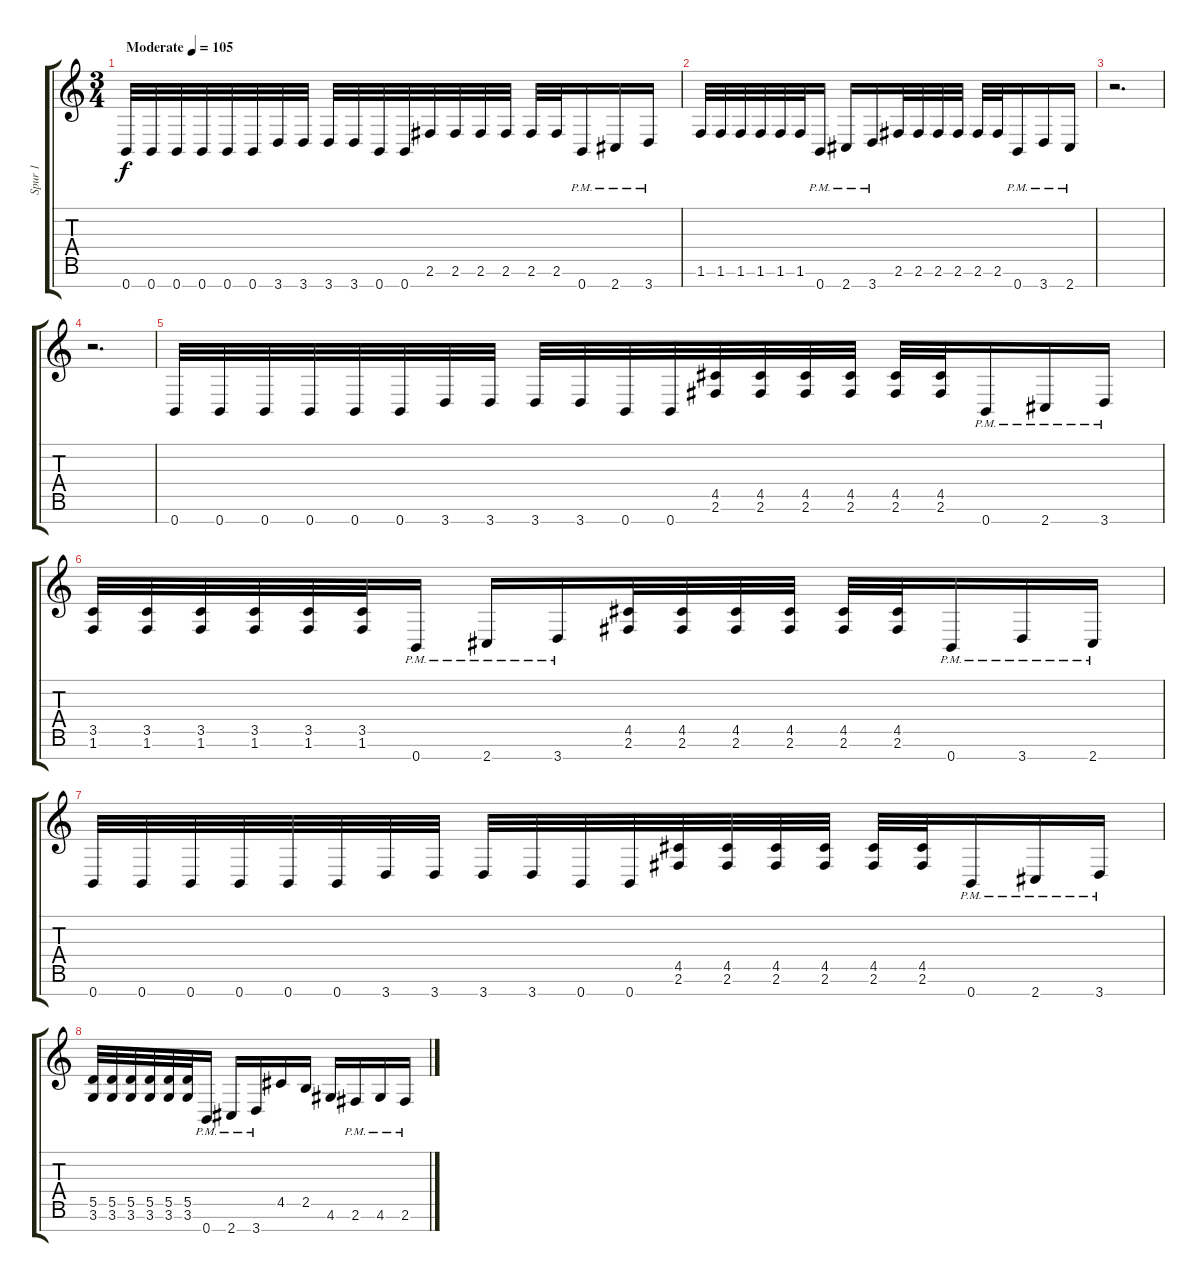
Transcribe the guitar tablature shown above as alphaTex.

\track ("Spur 1" "Spur 1") {instrument distortionguitar}
\staff {score tabs}
\tuning (E4 B3 G3 D3 A2 E2 B1) {hide}
\ts (3 4)
\tempo (105 "Moderate")
\clef g2
\ks c
0.7.32{dy f instrument distortionguitar} 0.7.32 0.7.32 0.7.32 0.7.32 0.7.32 3.7.32 3.7.32 3.7.32 3.7.32 0.7.32 0.7.32 2.6.32 2.6.32 2.6.32 2.6.32 2.6.32 2.6.32 0.7{pm}.16 2.7{pm}.16 3.7{pm}.16 |
1.6.32 1.6.32 1.6.32 1.6.32 1.6.32 1.6.32 0.7{pm}.16 2.7{pm}.16 3.7{pm}.16 2.6.32 2.6.32 2.6.32 2.6.32 2.6.32 2.6.32 0.7{pm}.16 3.7{pm}.16 2.7{pm}.16 |
r.2{d} |
r.2{d} |
0.7.32 0.7.32 0.7.32 0.7.32 0.7.32 0.7.32 3.7.32 3.7.32 3.7.32 3.7.32 0.7.32 0.7.32 (4.5 2.6).32 (4.5 2.6).32 (4.5 2.6).32 (4.5 2.6).32 (4.5 2.6).32 (4.5 2.6).32 0.7{pm}.16 2.7{pm}.16 3.7{pm}.16 |
(3.5 1.6).32 (3.5 1.6).32 (3.5 1.6).32 (3.5 1.6).32 (3.5 1.6).32 (3.5 1.6).32 0.7{pm}.16 2.7{pm}.16 3.7{pm}.16 (4.5 2.6).32 (4.5 2.6).32 (4.5 2.6).32 (4.5 2.6).32 (4.5 2.6).32 (4.5 2.6).32 0.7{pm}.16 3.7{pm}.16 2.7{pm}.16 |
0.7.32 0.7.32 0.7.32 0.7.32 0.7.32 0.7.32 3.7.32 3.7.32 3.7.32 3.7.32 0.7.32 0.7.32 (4.5 2.6).32 (4.5 2.6).32 (4.5 2.6).32 (4.5 2.6).32 (4.5 2.6).32 (4.5 2.6).32 0.7{pm}.16 2.7{pm}.16 3.7{pm}.16 |
(5.5 3.6).32 (5.5 3.6).32 (5.5 3.6).32 (5.5 3.6).32 (5.5 3.6).32 (5.5 3.6).32 0.7{pm}.16 2.7{pm}.16 3.7{pm}.16 4.5.16 2.5.16 4.6.16 2.6{pm}.16 4.6{pm}.16 2.6{pm}.16
